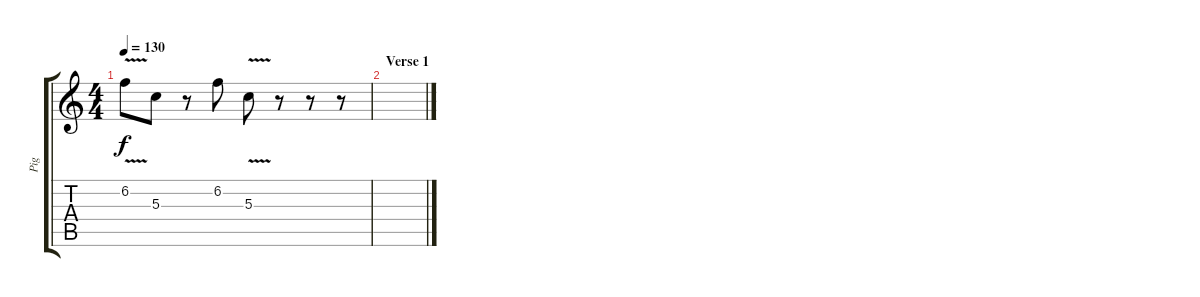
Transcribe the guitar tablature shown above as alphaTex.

\track ("Pig" "Pig") {instrument overdrivenguitar}
\staff {score tabs}
\tuning (E4 B3 G3 D3 A2 E2) {hide}
\ts (4 4)
\tempo 130
\clef g2
\ks c
6.2{v}.8{dy f} 5.3.8 r.8 6.2.8 5.3{v}.8 r.8 r.8 r.8 |
\section ("" "Verse 1")
